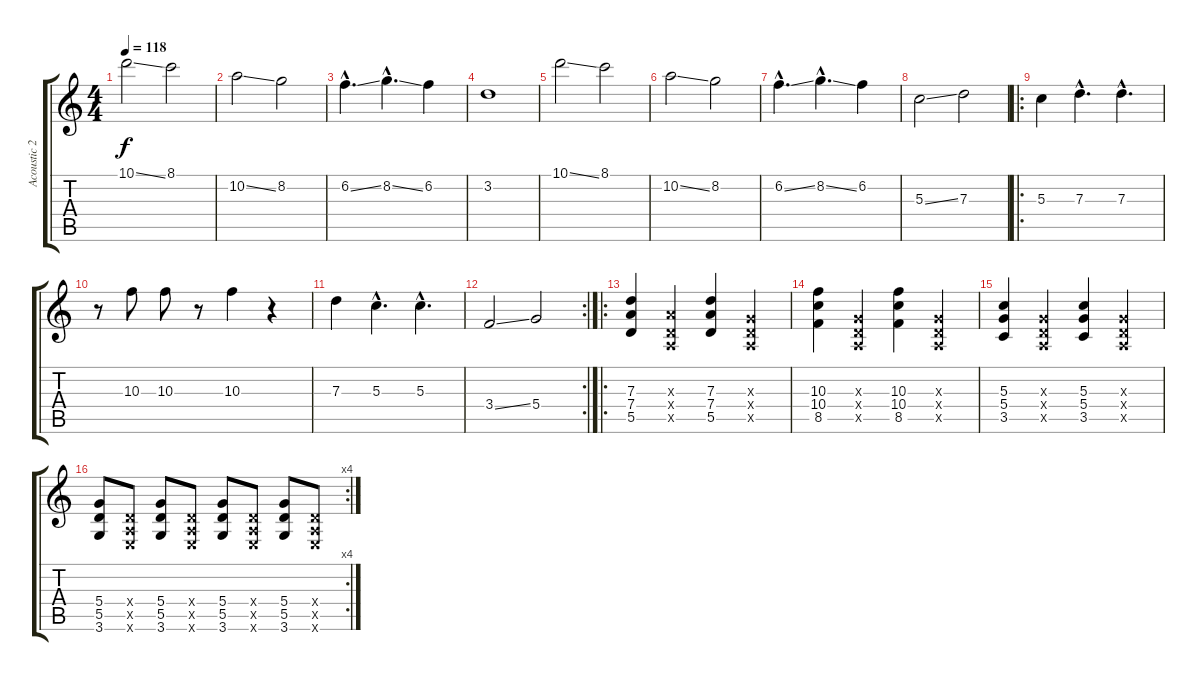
\track ("Acoustic 2" "Acoustic 2") {instrument acousticguitarsteel}
\staff {score tabs}
\tuning (E4 B3 G3 D3 A2 E2) {hide}
\ts (4 4)
\tempo 118
\clef g2
\ks c
10.1{ss}.2{dy f} 8.1.2 |
10.2{ss}.2 8.2.2 |
6.2{ss hac}.4{d} 8.2{ss hac}.4{d} 6.2.4 |
3.2.1 |
10.1{ss}.2 8.1.2 |
10.2{ss}.2 8.2.2 |
6.2{ss hac}.4{d} 8.2{ss hac}.4{d} 6.2.4 |
5.3{ss}.2 7.3.2 |
\ro
5.3.4 7.3{hac}.4{d} 7.3{hac}.4{d} |
r.8 10.3.8 10.3.8 r.8 10.3.4 r.4 |
7.3.4 5.3{hac}.4{d} 5.3{hac}.4{d} |
\rc 2
3.4{ss}.2 5.4.2 |
\ro
(7.3 7.4 5.5).4 (2.3{x} 0.4{x} 0.5{x}).4 (7.3 7.4 5.5).4 (0.3{x} 0.4{x} 0.5{x}).4 |
(10.3 10.4 8.5).4 (0.3{x} 0.4{x} 0.5{x}).4 (10.3 10.4 8.5).4 (0.3{x} 0.4{x} 0.5{x}).4 |
(5.3 5.4 3.5).4 (0.3{x} 0.4{x} 0.5{x}).4 (5.3 5.4 3.5).4 (0.3{x} 0.4{x} 0.5{x}).4 |
\rc 4
(5.4 5.5 3.6).8 (0.4{x} 0.5{x} 0.6{x}).8 (5.4 5.5 3.6).8 (0.4{x} 0.5{x} 0.6{x}).8 (5.4 5.5 3.6).8 (0.4{x} 0.5{x} 0.6{x}).8 (5.4 5.5 3.6).8 (0.4{x} 0.5{x} 0.6{x}).8
